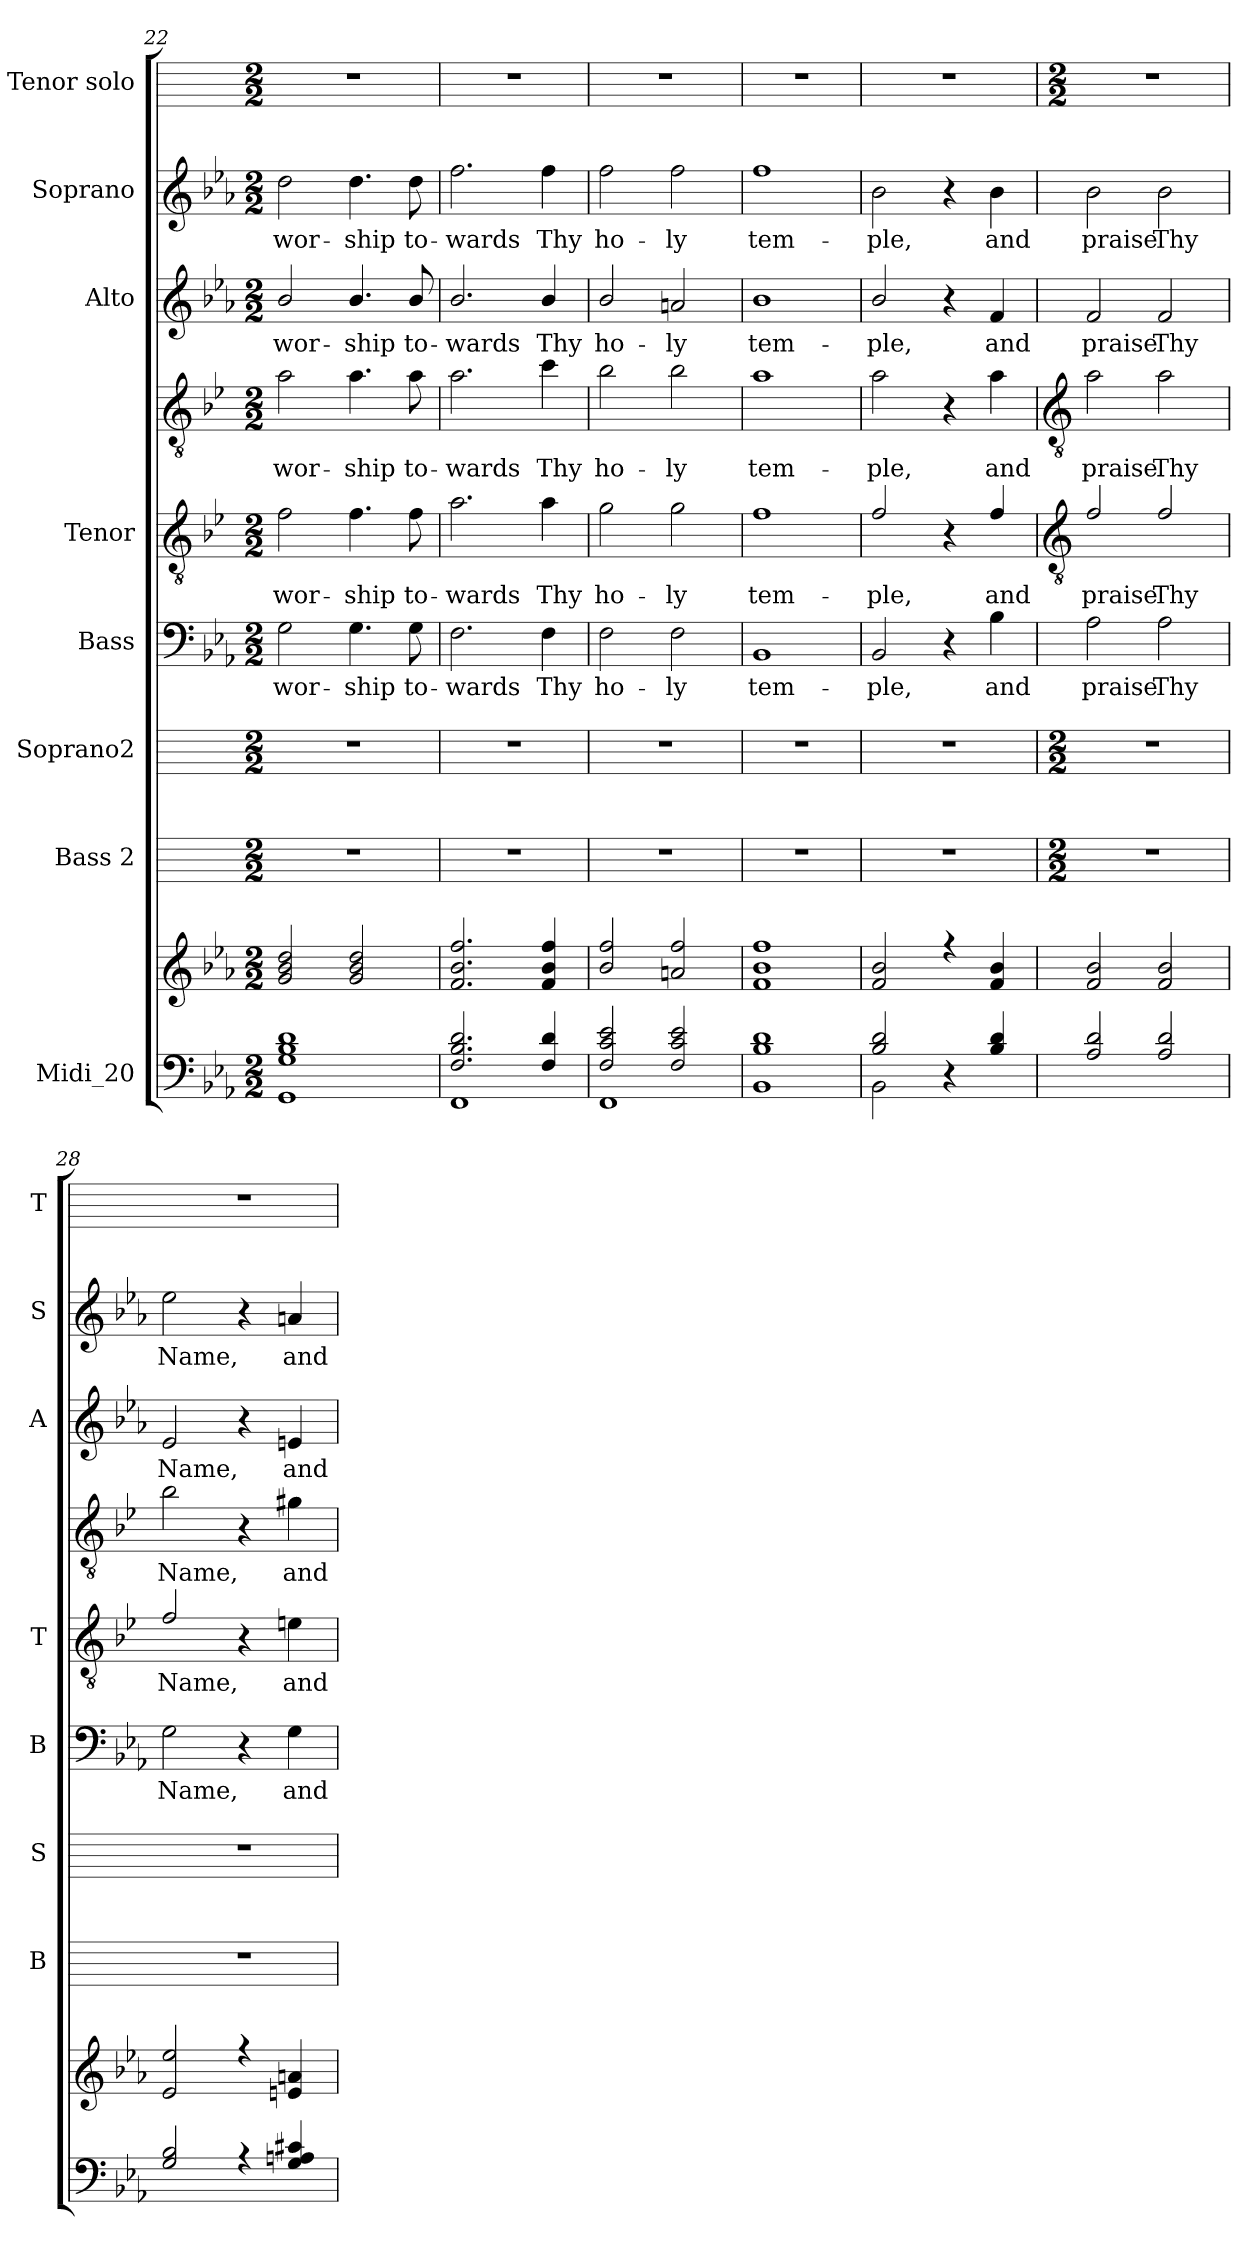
**kern	**kern	**kern	**kern	**kern	**text	**kern	**text	**kern	**text	**kern	**text	**kern	**text	**kern
*part8	*part8	*part7	*part6	*part5	*part5	*part4	*part4	*part4	*part4	*part3	*part3	*part2	*part2	*part1
*staff10	*staff9	*staff8	*staff7	*staff6	*staff6	*staff5	*staff5	*staff4	*staff4	*staff3	*staff3	*staff2	*staff2	*staff1
*I"Midi_20	*	*I"Bass 2	*I"Soprano2	*I"Bass	*	*I"Tenor	*	*	*	*I"Alto	*	*I"Soprano	*	*I"Tenor solo
*	*	*I'B	*I'S	*I'B	*	*I'T	*	*	*	*I'A	*	*I'S	*	*I'T
*clefF4	*clefG2	*	*	*clefF4	*	*clefGv2	*	*clefGv2	*	*clefG2	*	*clefG2	*	*
*	*	*	*	*	*	*ITrd4c7	*	*ITrd4c7	*	*	*	*	*	*
*k[b-e-a-]	*k[b-e-a-]	*	*	*k[b-e-a-]	*	*k[b-e-a-]	*	*k[b-e-a-]	*	*k[b-e-a-]	*	*k[b-e-a-]	*	*
*E-:	*E-:	*	*	*E-:	*	*E-:	*	*E-:	*	*E-:	*	*E-:	*	*
*M2/2	*M2/2	*M2/2	*M2/2	*M2/2	*	*M2/2	*	*M2/2	*	*M2/2	*	*M2/2	*	*M2/2
=22	=22	=22	=22	=22	=22	=22	=22	=22	=22	=22	=22	=22	=22	=22
*^	*^	*	*	*	*	*	*	*	*	*	*	*	*	*
!	!	!	!	!	!	!	!LO:LY:b	!	!LO:LY:b	!	!LO:LY:b	!	!LO:LY:b	!	!LO:LY:b	!
1G/ 1B-/ 1d/	1GG\	2g 2b- 2dd	1ryy	1r	1r	2G	wor-	2B-	-wor-	2d	wor-	2b-/	wor-	2dd	wor-	1r
!	!	!	!	!	!	!	!LO:LY:b	!	!LO:LY:b	!	!LO:LY:b	!	!LO:LY:b	!	!LO:LY:b	!
.	.	2g 2b- 2dd	.	.	.	4.G	-ship	4.B-	-ship	4.d	-ship	4.b-/	-ship	4.dd	-ship	.
!	!	!	!	!	!	!	!LO:LY:b	!	!LO:LY:b	!	!LO:LY:b	!	!LO:LY:b	!	!LO:LY:b	!
.	.	.	.	.	.	8G	to-	8B-	to-	8d	to-	8b-/	to-	8dd	to-	.
=23	=23	=23	=23	=23	=23	=23	=23	=23	=23	=23	=23	=23	=23	=23	=23	=23
!	!	!	!	!	!	!	!LO:LY:b	!	!LO:LY:b	!	!LO:LY:b	!	!LO:LY:b	!	!LO:LY:b	!
2.F/ 2.B-/ 2.d/	1FF\	2.f 2.b- 2.ff	1ryy	1r	1r	2.F	-wards	2.d	wards	2.d	-wards	2.b-/	-wards	2.ff	-wards	1r
!	!	!	!	!	!	!	!LO:LY:b	!	!LO:LY:b	!	!LO:LY:b	!	!LO:LY:b	!	!LO:LY:b	!
4F/ 4d/	.	4f 4b- 4ff	.	.	.	4F	Thy	4d	Thy	4f	Thy	4b-/	Thy	4ff	Thy	.
=24	=24	=24	=24	=24	=24	=24	=24	=24	=24	=24	=24	=24	=24	=24	=24	=24
!	!	!	!	!	!	!	!LO:LY:b	!	!LO:LY:b	!	!LO:LY:b	!	!LO:LY:b	!	!LO:LY:b	!
2F/ 2c/ 2e-/	1FF\	2b- 2ff	1ryy	1r	1r	2F	ho-	2c	ho-	2e-	ho-	2b-/	ho-	2ff	ho-	1r
!	!	!	!	!	!	!	!LO:LY:b	!	!LO:LY:b	!	!LO:LY:b	!	!LO:LY:b	!	!LO:LY:b	!
2F/ 2c/ 2e-/	.	2an 2ff	.	.	.	2F	-ly	2c	-ly	2e-	-ly	2an	-ly	2ff	-ly	.
=25	=25	=25	=25	=25	=25	=25	=25	=25	=25	=25	=25	=25	=25	=25	=25	=25
!	!	!	!	!	!	!	!LO:LY:b	!	!LO:LY:b	!	!LO:LY:b	!	!LO:LY:b	!	!LO:LY:b	!
1B-/ 1d/	1BB-\	1f 1b- 1ff	1ryy	1r	1r	1BB-	tem-	1B-	-tem-	1d	tem-	1b-	tem-	1ff	tem-	1r
=26	=26	=26	=26	=26	=26	=26	=26	=26	=26	=26	=26	=26	=26	=26	=26	=26
!	!	!	!	!	!	!	!LO:LY:b	!	!LO:LY:b	!	!LO:LY:b	!	!LO:LY:b	!	!LO:LY:b	!
2B-/ 2d/	2BB-\	2f 2b-	1ryy	1r	1r	2BB-	-ple,	2B-/	ple,	2d	-ple,	2b-/	-ple,	2b-	-ple,	1r
4r	2ryy	4r	.	.	.	4r	.	4r	.	4r	.	4r	.	4r	.	.
!	!	!	!	!	!	!	!LO:LY:b	!	!LO:LY:b	!	!LO:LY:b	!	!LO:LY:b	!	!LO:LY:b	!
4B-/ 4d/	.	4f 4b-	.	.	.	4B-	and	4B-/	and	4d	and	4f	and	4b-	and	.
!!LO:LB:g=z
=27	=27	=27	=27	=27	=27	=27	=27	=27	=27	=27	=27	=27	=27	=27	=27	=27
*	*	*	*	*	*	*	*	*clefGv2	*	*clefGv2	*	*	*	*	*	*
*	*	*	*	*M2/2	*M2/2	*	*	*	*	*	*	*	*	*	*	*M2/2
!	!	!	!	!	!	!	!LO:LY:b	!	!LO:LY:b	!	!LO:LY:b	!	!LO:LY:b	!	!LO:LY:b	!
2A- 2d	1ryy	2f/ 2b-/	1ryy	1r	1r	2A-	praise	2B-/	praise	2d	praise	2f	praise	2b-	praise	1r
!	!	!	!	!	!	!	!LO:LY:b	!	!LO:LY:b	!	!LO:LY:b	!	!LO:LY:b	!	!LO:LY:b	!
2A- 2d	.	2f/ 2b-/	.	.	.	2A-	Thy	2B-/	Thy	2d	Thy	2f	Thy	2b-	Thy	.
=28	=28	=28	=28	=28	=28	=28	=28	=28	=28	=28	=28	=28	=28	=28	=28	=28
!	!	!	!	!	!	!	!LO:LY:b	!	!LO:LY:b	!	!LO:LY:b	!	!LO:LY:b	!	!LO:LY:b	!
2G 2B-	1ryy	2e-/ 2ee-/	1ryy	1r	1r	2G	Name,	2B-/	Name,	2e-	Name,	2e-	Name,	2ee-	Name,	1r
4r	.	4r	.	.	.	4r	.	4r	.	4r	.	4r	.	4r	.	.
!	!	!	!	!	!	!	!LO:LY:b	!	!LO:LY:b	!	!LO:LY:b	!	!LO:LY:b	!	!LO:LY:b	!
4G 4An 4c#X	.	4en/ 4an/	.	.	.	4G	and	4An	and	4c#X	and	4en	and	4an	and	.
*v	*v	*	*	*	*	*	*	*	*	*	*	*	*	*	*	*
*	*v	*v	*	*	*	*	*	*	*	*	*	*	*	*	*
=	=	=	=	=	=	=	=	=	=	=	=	=	=	=
*-	*-	*-	*-	*-	*-	*-	*-	*-	*-	*-	*-	*-	*-	*-
